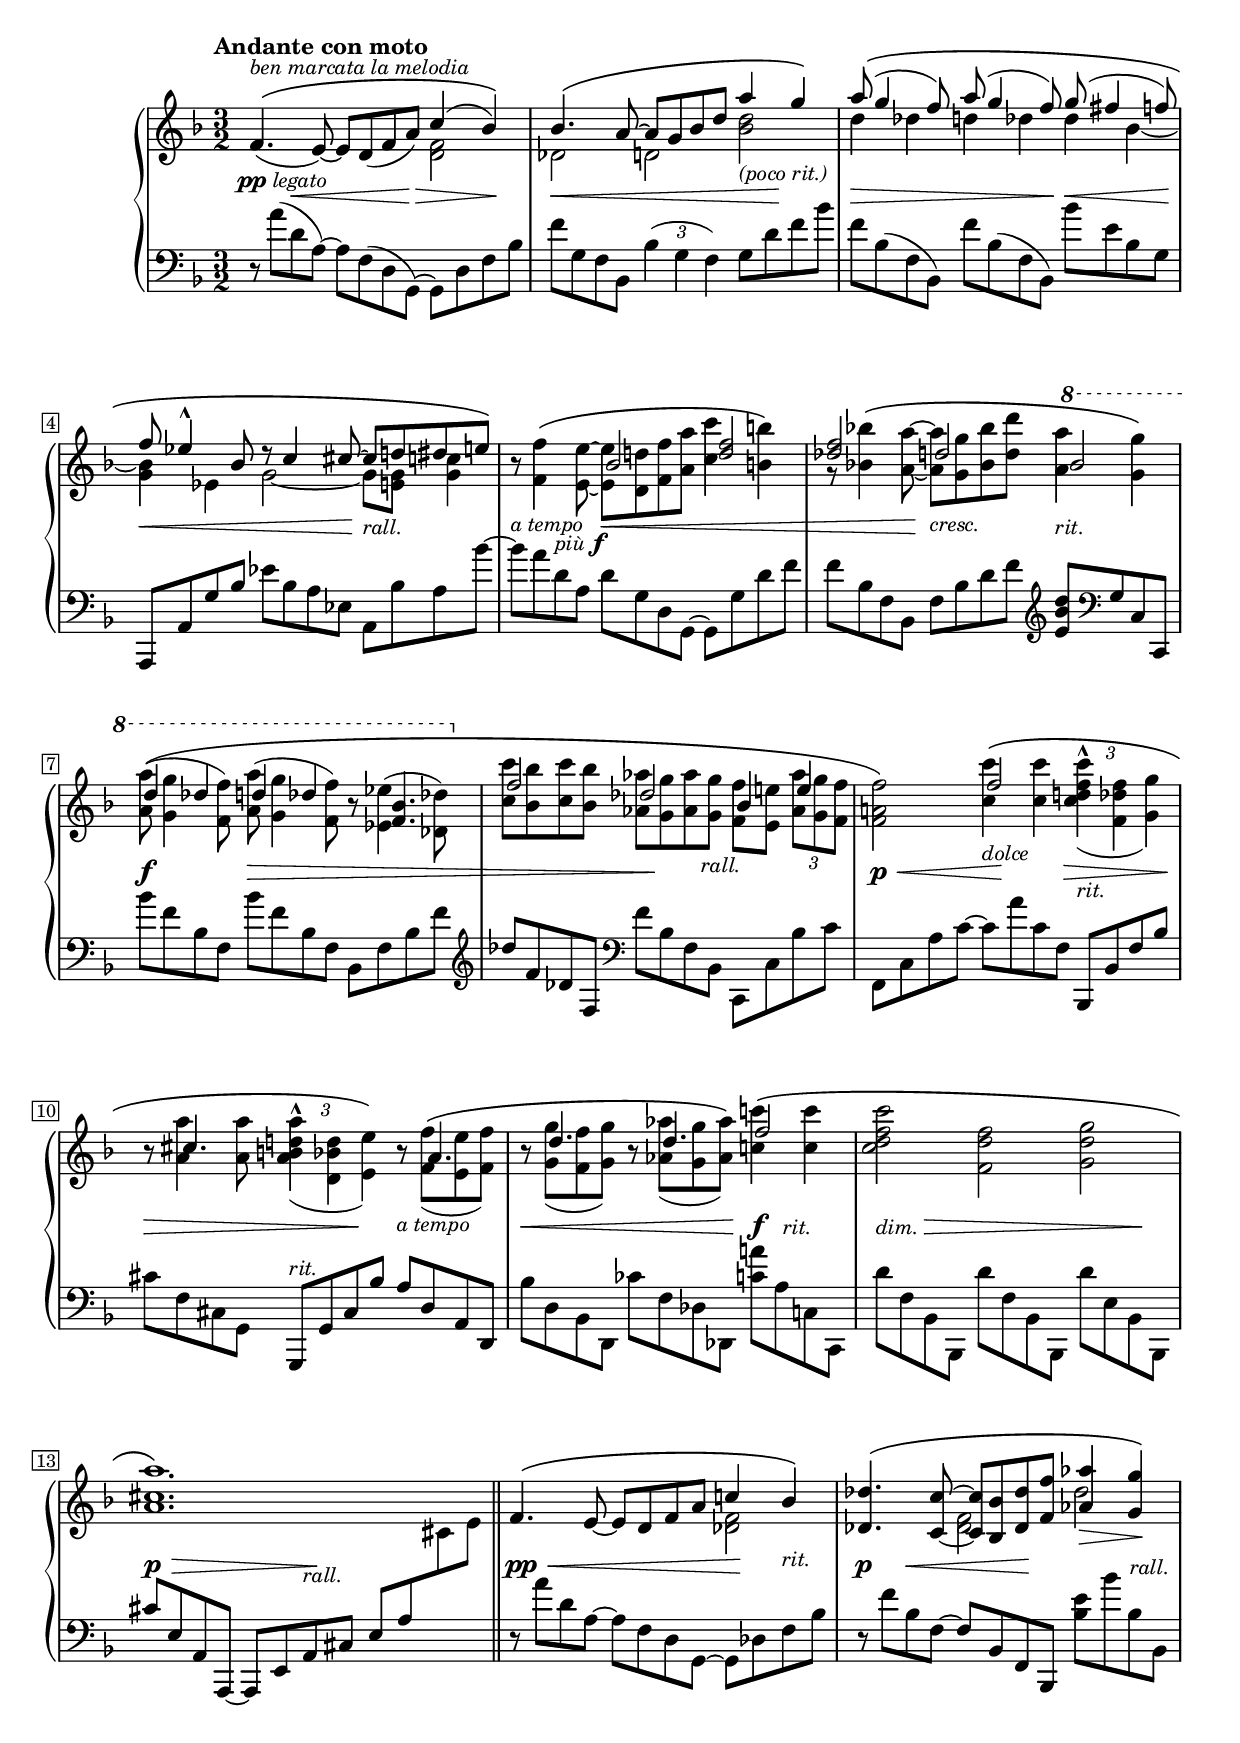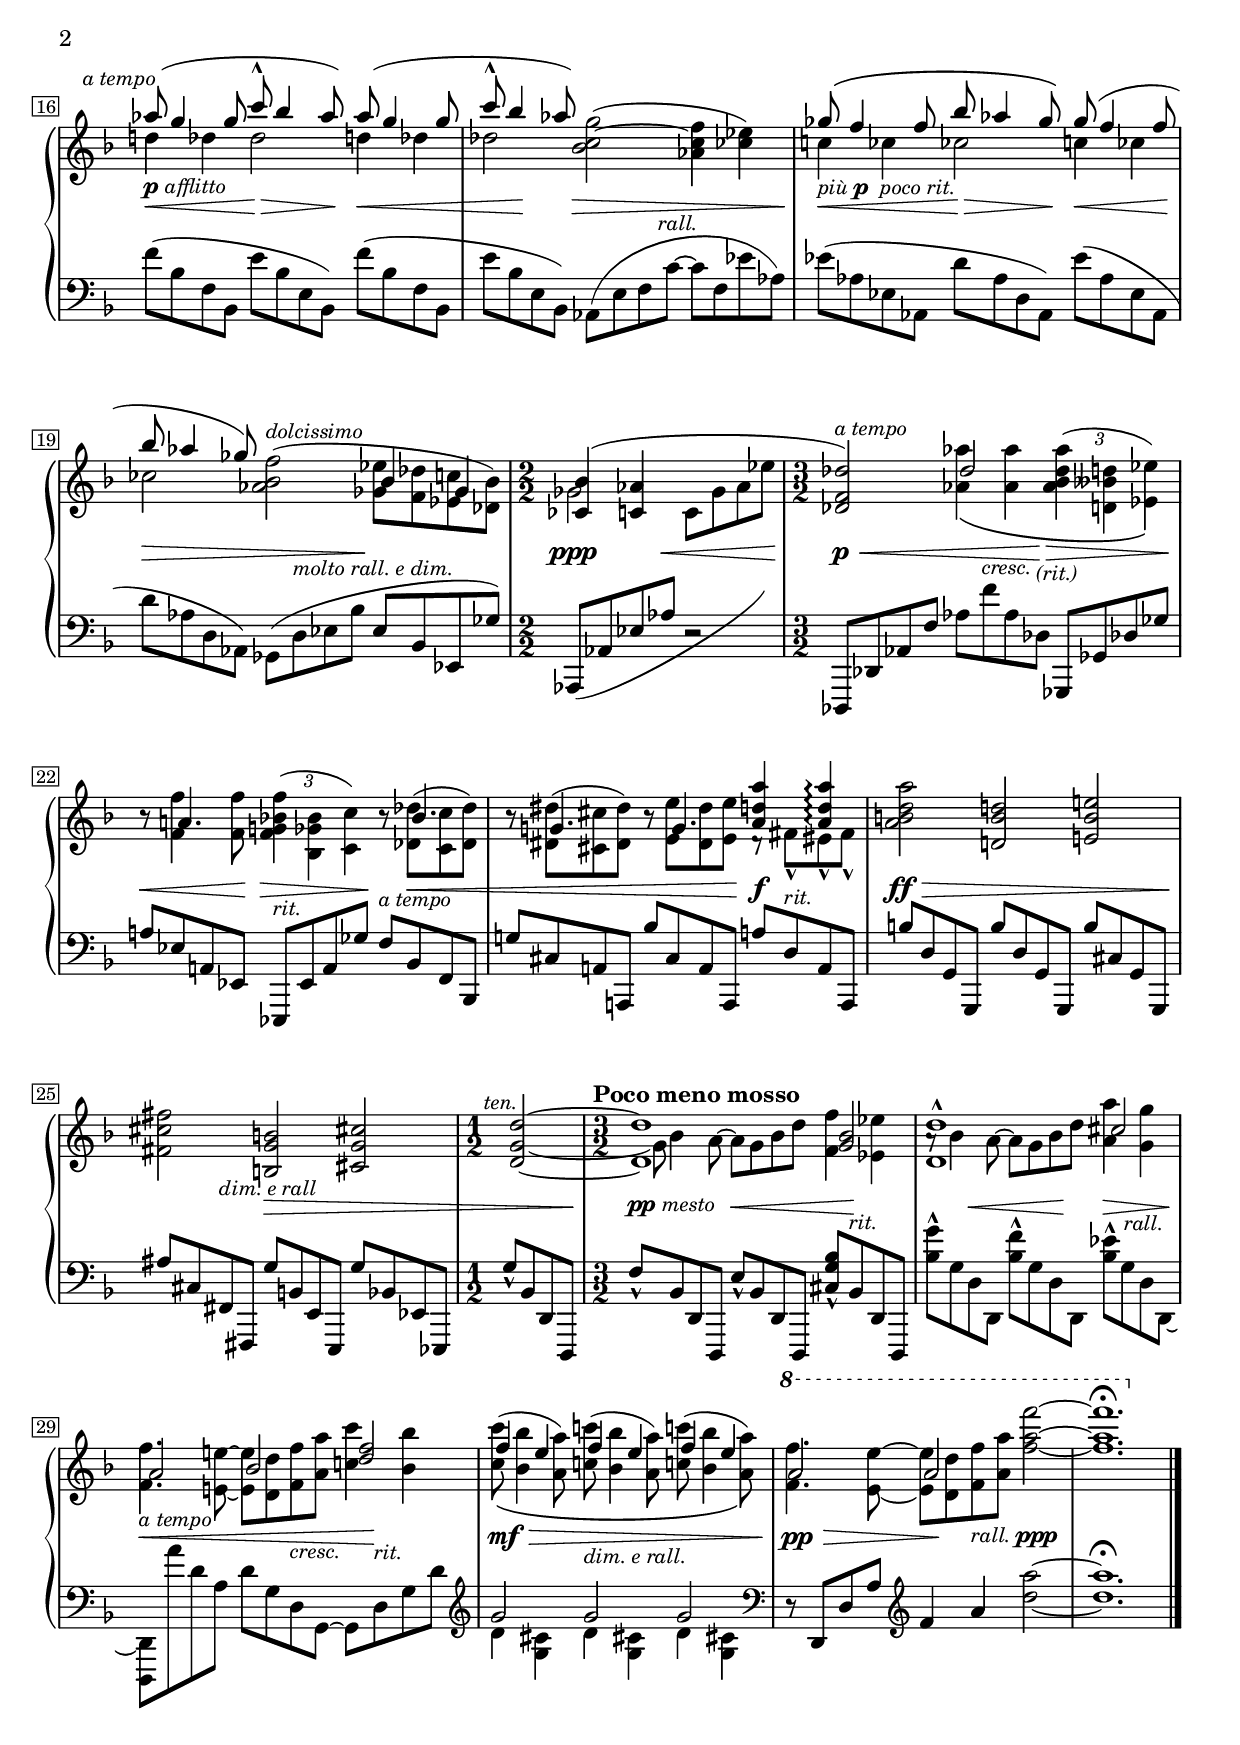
Global = {
  \key f \major
  \time 3/2
  \include "../global.ly"
}

staffLower = { \change Staff = "lower" }
staffUpper = { \change Staff = "upper" }

Sopran = \context Voice = "one" \relative c' {
  \voiceOne
  \override MultiMeasureRest.staff-position = #0
  \override Rest.staff-position = #0
  \stemUp\slurUp\tieUp
  \tempo \markup { Andante con moto }
  %1
  | f4._(\(^\markup { "ben marcata la melodia" } e8_~) e d_( f a) c4^( bes)\)
  | bes4.\( a8~ a g bes d a'4 g\)
  | a8(\( g4 f8) a( g4 f8) g( fis4 f8)
  | f ees4^^ bes8 d\rest c4 cis8~ cis d dis e\)
  %5
  | s2 bes <d f>
  | <des f> d \ottava #1 bes'
  | d4 des d des r8 <f, bes>4. \ottava #0
  | f2 des bes4 e
  | s2 f s
  %10
  | r8 \once\override NoteColumn.force-hshift = #0.4 cis4. s2 r8
    \once\override NoteColumn.force-hshift = #0.4 a4.
  | r8 \once\override NoteColumn.force-hshift = #0.2 d4. r8
    \once\override NoteColumn.force-hshift = #0.2 d4. f2
  | s1.
  | s1.
    \bar "||"
  | f,4.\( e8_~ e d f a c4 bes\)
  %15
  | \tieNeutral <des, des'>4.\( <c c'>8~ q <bes bes'> <des des'> <f f'> <aes aes'>4\> <g g'>\)\!
  | aes'8(^\markup { \hspace #-6 "a tempo" } g4 g8 c^^ bes4 aes8) aes( g4 g8
  | c^^ bes4 aes8) s1
  | \once\shape #'((0 . 1.5) (0 . 0) (0 . 0.0) (-0.4 . 1.5)) Slur
    ges8\( f4 f8 bes aes4 ges8\) ges( f4 f8
  | bes aes4 ges8) s2 \once\override NoteColumn.force-hshift = #0.4 bes,4
    \once\override NoteColumn.force-hshift = #0.4 ges
  %20
  | \numericTimeSignature \time 2/2
    \once\override NoteColumn.force-hshift = #0.4 <ces, bes'>4( <c aes'> s2
  | \time 3/2 <des f des'>2)^\markup { "a tempo" } des' s
  | r8 \once\override NoteColumn.force-hshift = #0.4 a4. s2 r8
    \once\override NoteColumn.force-hshift = #0.3 bes4.
  | r8 \once\override NoteColumn.force-hshift = #0.2 g4. r8
    \once\override NoteColumn.force-hshift = #0.4 g4. <a d! a'>4 q\arpeggio
  | \stemNeutral <a b d a'>2 <d,! b' d!> <e! b' e!>
  %25
  | <fis cis' fis> <b, g' b> <cis g' cis!>
  | \time 1/2 <d g d'>~^\markup { \hspace #-2.5 "ten." }
  | \time 3/2 \tempo "Poco meno mosso" <d d'>1 <g bes>2
  | \stemUp <d d'>1^^ \once\override NoteColumn.force-hshift = #0.4 cis'2
  | \once\override NoteColumn.force-hshift = #0.6 a bes <d f>
  %30
  | f4 e f e f e
  | \ottava #1 a2 a s2
  | s1.
    \fine
}

Alto = \context Voice = "two" \relative c' {
  \voiceTwo
  \override MultiMeasureRest.staff-position = #0
  \override Rest.staff-position = #0
  \stemDown\tieNeutral
  \mergeDifferentlyHeadedOn
  %1
  | s1 <d f>2
  | des d <bes' d>_\markup { "(poco rit.)" }
  | d4 des d des des bes_~
  | <g bes>4 ees g2_~ g8 <e g> <g c>4
  %5
  | r8_\markup { "a tempo" } <f f'>4^\( <e e'>8~ q <d d'> <f f'> <a a'> <c c'>4 <b b'>\)
  | \phrasingSlurUp
    g8\rest <bes bes'>4\( <a a'>8~ q <g g'> <bes bes'> <d d'> \ottava #1 <a' a'>4 <g g'>\)
  | \slurUp <a a'>8(\( <g g'>4 <f f'>8) <a a'>8^( <g g'>4 <f f'>8) s8 <ees ees'>4( <des! des'!>8)
  | <c c'> <bes bes'> <c c'> <bes bes'> <aes aes'> <g g'> <aes aes'> <g g'> <f f'>[ <e e'>]
    \tuplet 3/2 { <aes aes'> <g g'> <f f'> }
  | \omit TupletBracket
    <f a f'>2\) <c' c'>4\( q \tupletUp\tuplet 3/2 { <c d f c'>^^_( <f, des' f> <g g'>) }
  %10
  | s8 <a a'>4 q8 \tuplet 3/2 { <a b d a'>4^^_( <d, bes' d> <e e'>)\) } s8 <f f'>_(\( <e e'> <f f'>)
  | s8 <g g'>_( <f f'> <g g'>) s <aes aes'>_( <g g'> <aes aes'>)\) <c c'>4\( q
  | <c d f c'>2 <f, d' f> <g d' g>
  | <a cis a'>1.\)
  | s1 <des, f>2
  %15
  | s2 <des f> des'
  | d4_\markup { \dynamic p "afflitto" } des des2 d4 des
  | des2 <bes c g'>~( <aes c f>4 <ces ees>)
  | c ces ces!2 c4 ces
  | ces2 <aes bes f'>(^\markup { "dolcissimo" } <ges ees'>8 <f des'> <ees c'> <des bes'>)
  %20
  | ges2 c,8 ges' aes ees'
  | s2 <aes, aes'>4_\( q \tuplet 3/2 { <aes bes des aes'>( <d, beses' d> <ees ees'>)\) }
  | s8 <f f'>4 q8 \tuplet 3/2 { <f g! bes f'>4( <bes, ges' bes> <c c'>) } s8 <des des'>( <c c'> <des des'>)
  | s8 <dis dis'>( <cis cis'> <dis dis'>) s8 <e e'> <dis dis'> <e e'> d\rest fis_^ eis_^ fis_^
  | s1.*2
  %26
  | \hideNotes
    \shape #'((0 . 0.2) (0 . 0) (0 . 0.2) (0 . 0.4)) Tie
    \once\override NoteColumn.force-hshift = #1.2 g2_~
    \unHideNotes
  | \once\override NoteColumn.force-hshift = #1.8 g8 bes4 a8~ a g bes d <f, f'>4 <ees ees'>
  | a8\rest bes4 a8~ a g bes d <a a'>4 <g g'>
  | <f f'>4. <e! e'!>8~ q <d d'> <f f'> <a a'> <c c'>4 <bes bes'>
  %30
  | <c c'>8(_\( <bes bes'>4 <a a'>8) <c c'>8( <bes bes'>4 <a a'>8) <c c'>8( <bes bes'>4 <a a'>8)\)
  | \ottava #1 <f' f'>4. <e e'>8~ q <d d'> <f f'> <a a'> <f' a f'>2~
  | q1.^\fermata
}

Tenor = \context Voice = "three" \relative c' {
  \voiceThree
  \stemUp
  %1
  | s1.*19
  | s1
  | s1.*5
  | s2
  | s1.*3
  | g'2 g g
}

Bass = \context Voice = "four" \relative c' {
  \voiceFour
  \override MultiMeasureRest.staff-position = #0
  \override Rest.staff-position = #0
  \stemNeutral\slurNeutral\tieNeutral
  \omit TupletBracket
  %1
  | r8 a'( d, a~) a f( d g,~) g d' f bes
  | f' g, f bes, \tupletUp\tuplet 3/2 { bes'4( g f) } g8 d' f bes
  | \repeat unfold 2 { f bes,( f bes,) } bes'' e, bes g
  | a,, a' g' bes ees bes a ees a, bes' a bes'~
  %5
  | bes a d,^\markup { "più" \dynamic f } a d g, d g,~ g g' d' f
  | f bes, f bes, f' bes d f \clef treble <e bes' d>
    \once\override Score.Clef.X-extent = #'(-0.5 . 2) \clef bass g, c, c,
  | \repeat unfold 2 { bes''' f bes, f } bes, f' bes f'
  | \clef treble des' f, des f, \clef bass f' bes, f bes, \stemDown c, c' bes' c
  | \stemNeutral f,, c' a' c~ c a' c, f, bes,, bes' f' bes
  %10
  | cis f, cis g g,^\markup { "rit." } g' cis bes' a d, a d,
  | \stemDown bes'' d, bes d, ces'' f, des des, <c'' a'> a c, c,
  | d'' f, bes, bes, d'' f, bes, bes, d'' e, bes bes,
  | \stemNeutral cis'' e, a, a,~ a e' a cis e a \staffUpper cis e
    \bar "||"
    %\break
  | \staffLower r8 a d, a~ a f d g,~ g des' f bes
  %15
  | r8 f' bes, f~ f bes, f bes, <bes'' e> bes' bes, bes,
  | f''( bes, f bes, e' bes e, bes) f''( bes, f bes,
  | e' bes e, bes) aes( e' f c'~ c f, ees' aes,)
  | ees'( aes, ees aes, d' aes d, aes) ees''( aes, ees aes,
  | d' aes d, aes) ges( d' ees bes' ees, bes ees, ges')
  %20
  | \numericTimeSignature \time 2/2 aes,,8_( aes' ees' aes r2*1/2
    \staffUpper \hideNotes s8
    \once\omit Flag \once\omit Stem \once\override NoteColumn.force-hshift = #0 ees'')
    \staffLower \unHideNotes
  | \time 3/2 des,,,,8 des' aes' f' aes f' aes, des, ges,, ges' des' ges
  | a ees a, ees ees, ees' a ges' f bes, f bes,
  | g'' cis, a! a,! bes'' cis, a a, a''! d, a a,
  | b'' d, g, g, b'' d, g, g,  b'' cis, g g,
  %25
  | ais'' cis, fis, fis, g'' b, e, e, g'' bes, ees, ees,
  | \time 1/2 g''_^ bes, d, d,
  | f''_^ bes, d, d, e''_^ bes d, d, <cis'' g' bes>_^ bes d, d,
  | <bes''' g'>^^ g d d, <bes'' f'>^^ g d d, <bes'' ees>^^ g d d,_~
  | \stemDown <d, d'> a'''' d, a d g, d g,~ g d' g d'
  %30
  | \clef treble \repeat unfold 3 { d4 <g, cis> }
  | \stemNeutral \clef bass r8 d, d' a' \clef treble f'4 a <d a'>2~
  | q1.^\fermata
  \fine
}

centerDynamics = {
  %1
  | s4^\markup { \hspace #-1 \dynamic pp "legato" } s\< s s8 s\!\> s s s\! s
  | s4\< s s s s8 s\! s4
  | s4\> s s s8 s\! s\< s s s\!
  | s4\< s s s8 s\! s4-\markup { "rall." } s
  %5
  | s4 s s\< s2.
  | s8 s s s\! s2-\markup { "cresc." } s2-\markup { "rit." }
  | s2\f s\> s
  | s s\! s4^\markup { \hspace #-3 "rall." } s
  | s4\p\< s s\!^\markup { "dolce" } s s\>_\markup { "rit." } s8 s\!
  %10
  | s2\> s4 s\! s-\markup { "a tempo" } s
  | s2\< s4 s8 s\! s4^\f s-\markup { \hspace #-2 "rit." }
  | s4-\markup { "dim." } s\> s s s s\!
  | s4\p\> s s s\!_\markup { "rall." } s2
  | s16 s\pp\< s8 s4 s s s\! s^\markup { "rit." }
  %15
  | s4\p s4\< s s\! s8 s-\markup { \hspace #2.5 "rall." } s4
  | s4\< s s\!\> s8 s\! s4\< s
  | s8 s\! s4 s\>_\markup { \hspace #7 "rall." } s s s8 s\!
  | s4\<^\markup { "più" \dynamic p " poco rit." } s s8\!\> s s8 s\! s\< s s s\!
  | s4\> s s8 s_\markup { "molto rall. e dim." } s s\! s4 s
  %20
  | s4-\ppp s8 s\< s s s s\!
  | s8\p\< s s4 s_\markup { \hspace #2.5 "cresc." } s8 s\!\>_\markup { "(rit.)" } s s s s\!
  | s4\< s8 s\! s\>_\markup { "rit." } s s s\! s_\markup { "a tempo" } s\< s s
  | s4 s s s8 s\! s8\f s_\markup { "rit." } s s
  | s4\ff\> s s1
  %25
  | s4\! s8^\markup { "dim. e rall" } s s\> s s4 s s
  | s2
  | s4\!-\markup { \dynamic pp "mesto" } s8 s s\< s s s s\! s_\markup { "rit." } s4
  | s4 s\< s s\! s\>_\markup { \hspace #2 "rall." } s
  | s4\!\<^\markup { "a tempo" } s s s8_\markup { "cresc." } s s\! s_\markup { "rit." } s4
  %30
  | s16 s8.\mf\> s4 s_\markup { "dim. e rall." } s2.
  | s16\! s8.\pp\> s4 s\! s-\markup { "rall." \dynamic ppp } s s
}

\score {
  \new PianoStaff
  <<
    \accidentalStyle Score.piano
    \context Staff = "upper" <<
      \set Staff.midiInstrument = #"acoustic grand"
      \Global
      \clef treble
      \Sopran
      \Alto
      \new Dynamics = "dynamics" {
        % Will use self-alignment-Y to place element
        \override TextScript.Y-offset = #self-alignment-interface::y-aligned-on-self
        % Use negative value of direction,
        % i.e. CENTER -> align to center, UP -> align to bottom, DOWN -> align to top
        \override TextScript.self-alignment-Y = #(lambda (grob) (- (ly:grob-property grob 'direction)))
        % use CENTER as default direction instead of DOWN
        \override TextScript.direction = #CENTER
        \centerDynamics
      }
    >>
    \context Staff = "lower" <<
      \set Staff.midiInstrument = #"acoustic grand"
      \Global
      \clef bass
      \Tenor
      \Bass
    >>
  >>
  \header {
    composer = ##f % "Karol Szymanowski"
    opus = ##f % "Op. 1"
    title = "Prelude II"
    subtitle = ##f
    subsubtitle = ##f
  }
  \layout {
    \context {
      \PianoStaff
      \override Parentheses.font-size = #-2
      \override TextScript.font-shape = #'italic
      \override TextScript.font-size = #-1
      % Make the piano staves closer together
      \override StaffGrouper.staff-staff-spacing = #'(
                              (basic-distance . 0)
                              (padding . 0))
    }
  }
  \midi { \tempo 2=38 }
}
